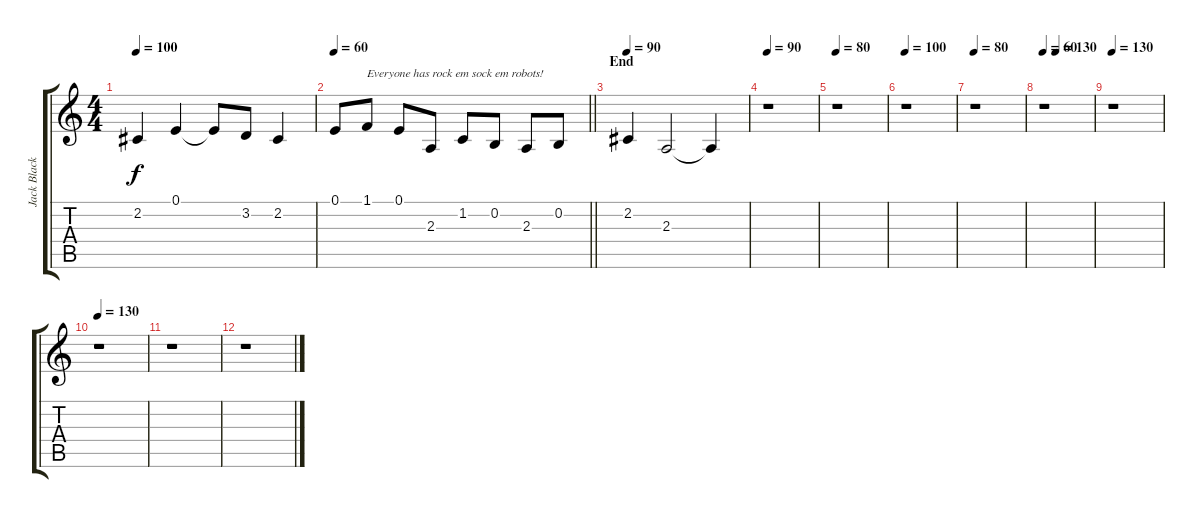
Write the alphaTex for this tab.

\track ("Jack Black (Lead Vocals)" "Jack Black") {instrument clarinet}
\staff {score tabs}
\tuning (E4 B3 G3 D3 A2 E2) {hide}
\ts (4 4)
\tempo 100
\clef g2
\ks c
2.2.4{dy f} 0.1.4 0.1{t}.8 3.2.8 2.2.4 |
\tempo 60
\barLineRight lightlight
0.1.8 1.1.8{txt "Everyone has rock em sock em robots!"} 0.1.8 2.3.8 1.2.8 0.2.8 2.3.8 0.2.8 |
\section ("" "End")
\tempo 90
2.2.4 2.3.2 2.3{t}.4 |
\tempo 90
r.1 |
\tempo 80
r.1 |
\tempo 100
r.1 |
\tempo 80
r.1 |
\tempo 60
\tempo (130 0.25)
r.1 |
\tempo 130
r.1 |
\tempo 130
r.1 |
r.1 |
r.1
